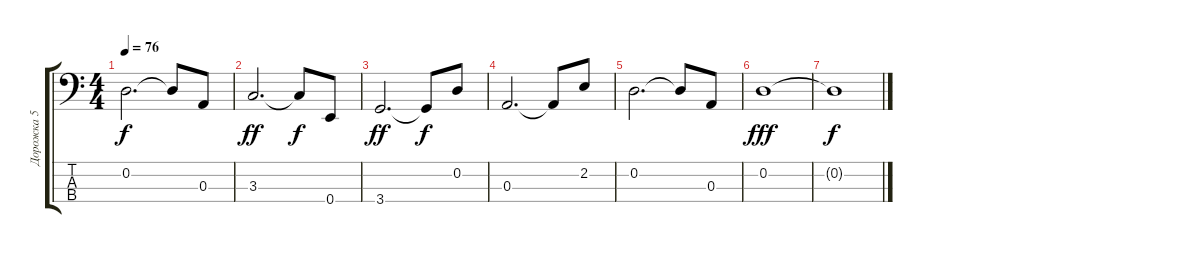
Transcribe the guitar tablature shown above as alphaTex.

\track ("Дорожка 5" "Дорожка 5") {instrument electricbassfinger}
\staff {score tabs}
\tuning (G2 D2 A1 E1) {hide}
\ts (4 4)
\tempo 76
\clef f4
\ks c
0.2.2{d dy f} 0.2{t}.8 0.3.8 |
3.3.2{d dy ff} 3.3{t}.8{dy f} 0.4.8 |
3.4.2{d dy ff} 3.4{t}.8{dy f} 0.2.8 |
0.3.2{d} 0.3{t}.8 2.2.8 |
0.2.2{d} 0.2{t}.8 0.3.8 |
0.2.1{dy fff} |
0.2{t}.1{dy f}
